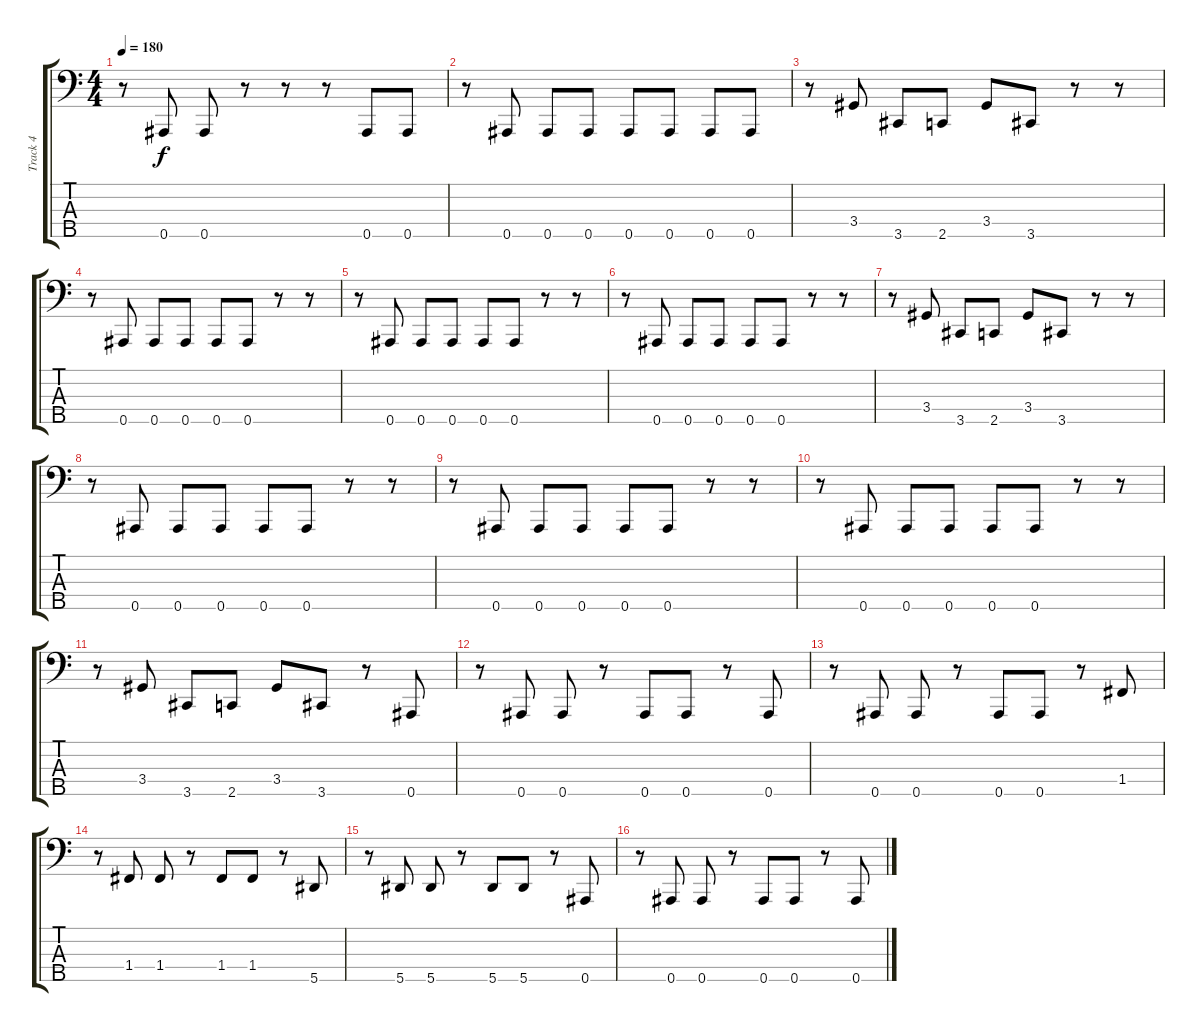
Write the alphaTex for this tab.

\track ("Track 4" "Track 4") {instrument electricbasspick}
\staff {score tabs}
\tuning (Ab2 Eb2 Bb1 F1 Bb0) {hide}
\ts (4 4)
\tempo 180
\clef f4
\ks c
r.8{dy f} 0.5.8 0.5.8 r.8 r.8 r.8 0.5.8 0.5.8 |
r.8 0.5.8 0.5.8 0.5.8 0.5.8 0.5.8 0.5.8 0.5.8 |
r.8 3.4.8 3.5.8 2.5.8 3.4.8 3.5.8 r.8 r.8 |
r.8 0.5.8 0.5.8 0.5.8 0.5.8 0.5.8 r.8 r.8 |
r.8 0.5.8 0.5.8 0.5.8 0.5.8 0.5.8 r.8 r.8 |
r.8 0.5.8 0.5.8 0.5.8 0.5.8 0.5.8 r.8 r.8 |
r.8 3.4.8 3.5.8 2.5.8 3.4.8 3.5.8 r.8 r.8 |
r.8 0.5.8 0.5.8 0.5.8 0.5.8 0.5.8 r.8 r.8 |
r.8 0.5.8 0.5.8 0.5.8 0.5.8 0.5.8 r.8 r.8 |
r.8 0.5.8 0.5.8 0.5.8 0.5.8 0.5.8 r.8 r.8 |
r.8 3.4.8 3.5.8 2.5.8 3.4.8 3.5.8 r.8 0.5.8 |
r.8 0.5.8 0.5.8 r.8 0.5.8 0.5.8 r.8 0.5.8 |
r.8 0.5.8 0.5.8 r.8 0.5.8 0.5.8 r.8 1.4.8 |
r.8 1.4.8 1.4.8 r.8 1.4.8 1.4.8 r.8 5.5.8 |
r.8 5.5.8 5.5.8 r.8 5.5.8 5.5.8 r.8 0.5.8 |
r.8 0.5.8 0.5.8 r.8 0.5.8 0.5.8 r.8 0.5.8
